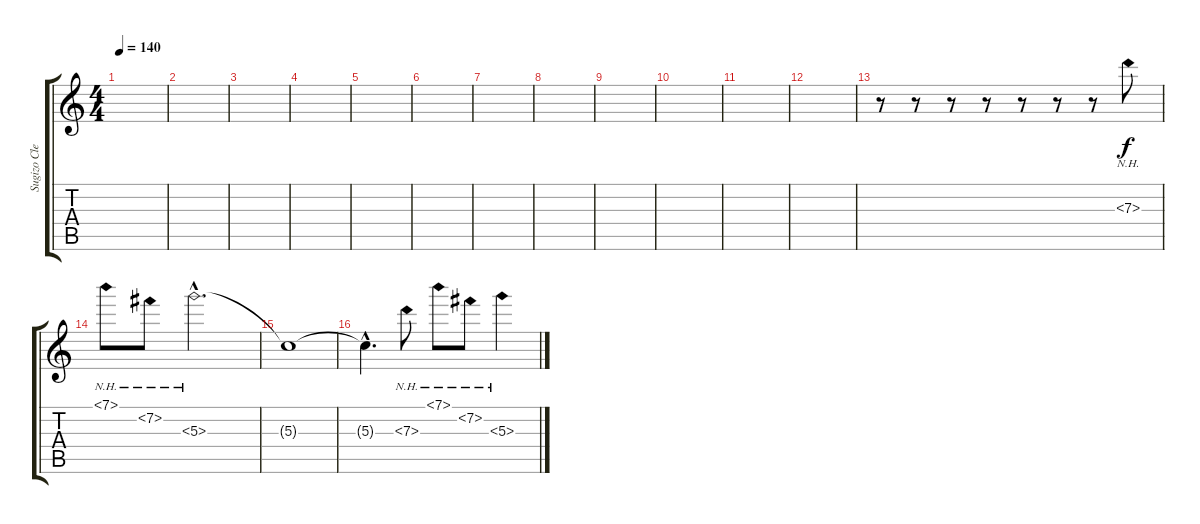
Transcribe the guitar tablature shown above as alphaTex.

\track ("Sugizo Clean" "Sugizo Cle") {instrument electricguitarclean}
\staff {score tabs}
\tuning (E4 B3 G3 D3 A2 D2) {hide}
\ts (4 4)
\tempo 140
\clef g2
\ks c
|
|
|
|
|
|
|
|
|
|
|
|
r.8 r.8 r.8 r.8 r.8 r.8 r.8 7.3{nh}.8 |
7.1{nh}.8 7.2{nh}.8 5.3{nh hac}.2{d} |
5.3{t}.1 |
5.3{hac t}.4{d} 7.3{nh}.8 7.1{nh}.8 7.2{nh}.8 5.3{nh}.4
